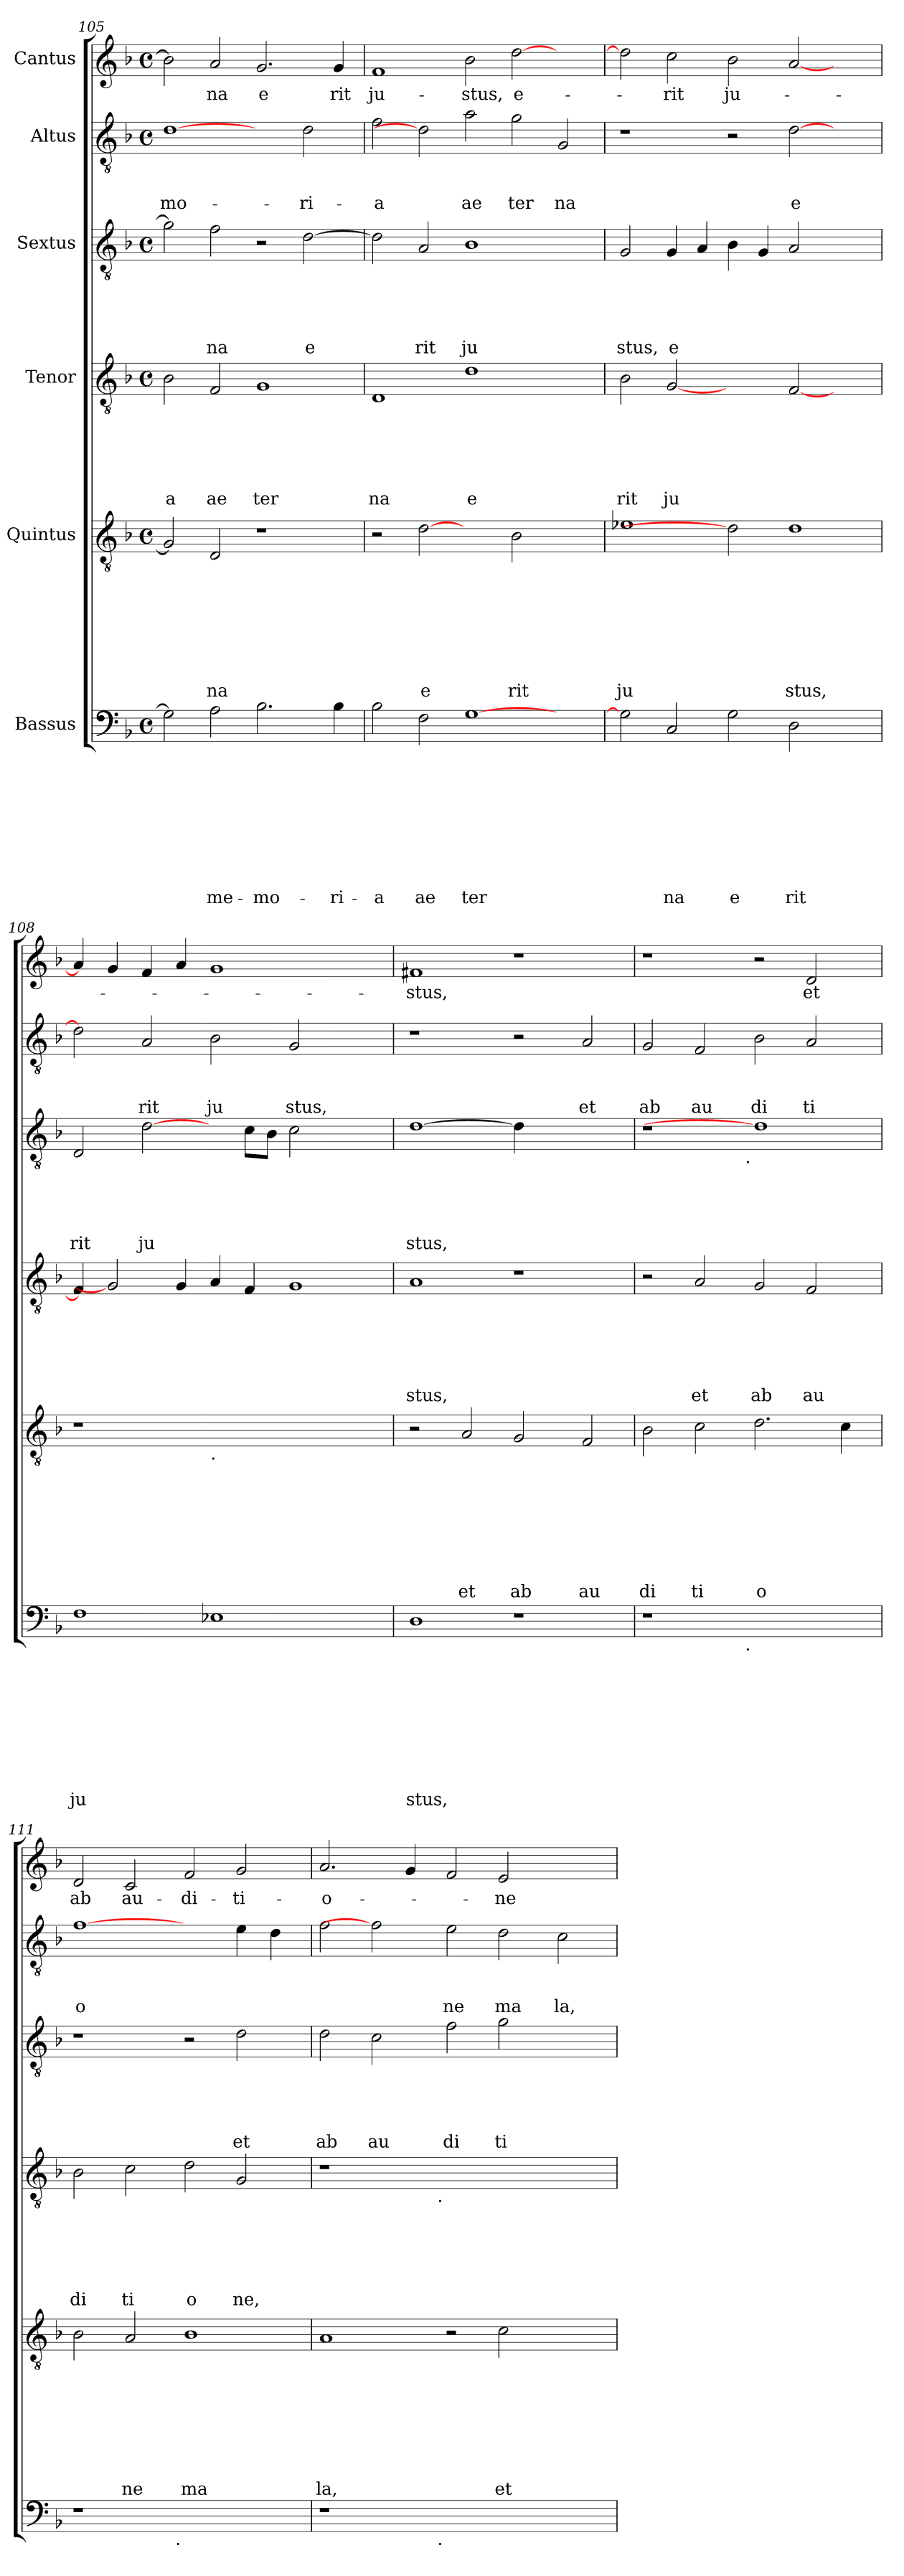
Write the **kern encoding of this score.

**kern	**text	**text	**text	**text	**text	**text	**text	**text	**text	**kern	**text	**text	**text	**text	**text	**text	**text	**text	**kern	**text	**text	**text	**text	**text	**text	**kern	**text	**text	**text	**text	**text	**kern	**text	**text	**text	**kern	**text
*part6	*part6	*part6	*part6	*part6	*part6	*part6	*part6	*part6	*part6	*part5	*part5	*part5	*part5	*part5	*part5	*part5	*part5	*part5	*part4	*part4	*part4	*part4	*part4	*part4	*part4	*part3	*part3	*part3	*part3	*part3	*part3	*part2	*part2	*part2	*part2	*part1	*part1
*staff6	*staff6	*staff6	*staff6	*staff6	*staff6	*staff6	*staff6	*staff6	*staff6	*staff5	*staff5	*staff5	*staff5	*staff5	*staff5	*staff5	*staff5	*staff5	*staff4	*staff4	*staff4	*staff4	*staff4	*staff4	*staff4	*staff3	*staff3	*staff3	*staff3	*staff3	*staff3	*staff2	*staff2	*staff2	*staff2	*staff1	*staff1
*I"Bassus	*	*	*	*	*	*	*	*	*	*I"Quintus	*	*	*	*	*	*	*	*	*I"Tenor	*	*	*	*	*	*	*I"Sextus	*	*	*	*	*	*I"Altus	*	*	*	*I"Cantus	*
*clefF4	*	*	*	*	*	*	*	*	*	*clefGv2	*	*	*	*	*	*	*	*	*clefGv2	*	*	*	*	*	*	*clefGv2	*	*	*	*	*	*clefGv2	*	*	*	*clefG2	*
*k[b-]	*	*	*	*	*	*	*	*	*	*k[b-]	*	*	*	*	*	*	*	*	*k[b-]	*	*	*	*	*	*	*k[b-]	*	*	*	*	*	*k[b-]	*	*	*	*k[b-]	*
*F:	*	*	*	*	*	*	*	*	*	*F:	*	*	*	*	*	*	*	*	*F:	*	*	*	*	*	*	*F:	*	*	*	*	*	*F:	*	*	*	*F:	*
*M4/4	*	*	*	*	*	*	*	*	*	*M4/4	*	*	*	*	*	*	*	*	*M4/4	*	*	*	*	*	*	*M4/4	*	*	*	*	*	*M4/4	*	*	*	*M4/4	*
*met(c)	*	*	*	*	*	*	*	*	*	*met(c)	*	*	*	*	*	*	*	*	*met(c)	*	*	*	*	*	*	*met(c)	*	*	*	*	*	*met(c)	*	*	*	*met(c)	*
=105	=105	=105	=105	=105	=105	=105	=105	=105	=105	=105	=105	=105	=105	=105	=105	=105	=105	=105	=105	=105	=105	=105	=105	=105	=105	=105	=105	=105	=105	=105	=105	=105	=105	=105	=105	=105	=105
!	!	!	!	!	!	!	!	!	!	!	!	!	!	!	!	!	!	!	!	!	!	!	!	!	!LO:LY:b	!	!	!	!	!	!	!	!	!	!LO:LY:b	!	!
2G\]	.	.	.	.	.	.	.	.	.	2G/]	.	.	.	.	.	.	.	.	2B-\	.	.	.	.	.	a	2g\]	.	.	.	.	.	[1d	.	.	-mo-	2b-\]	.
!	!	!	!	!	!	!	!	!	!LO:LY:b	!	!	!	!	!	!	!	!	!LO:LY:b	!	!	!	!	!	!	!LO:LY:b	!	!	!	!	!	!LO:LY:b	!	!	!	!	!	!LO:LY:b
2A\	.	.	.	.	.	.	.	.	me-	2D/	.	.	.	.	.	.	.	na	2F/	.	.	.	.	.	ae	2f\	.	.	.	.	na	.	.	.	.	2a/	na
!	!	!	!	!	!	!	!	!	!LO:LY:b	!	!	!	!	!	!	!	!	!	!	!	!	!	!	!	!LO:LY:b	!	!	!	!	!	!	!	!	!	!	!	!LO:LY:b
2.B-\	.	.	.	.	.	.	.	.	-mo-	1r	.	.	.	.	.	.	.	.	1G	.	.	.	.	.	ter	2r	.	.	.	.	.	2ryy	.	.	.	2.g/	e
!	!	!	!	!	!	!	!	!	!	!	!	!	!	!	!	!	!	!	!	!	!	!	!	!	!	!	!	!	!	!	!LO:LY:b	!	!	!	!LO:LY:b	!	!
.	.	.	.	.	.	.	.	.	.	.	.	.	.	.	.	.	.	.	.	.	.	.	.	.	.	[<2d\	.	.	.	.	e	2d\	.	.	-ri-	.	.
!	!	!	!	!	!	!	!	!	!LO:LY:b	!	!	!	!	!	!	!	!	!	!	!	!	!	!	!	!	!	!	!	!	!	!	!	!	!	!	!	!LO:LY:b
4B-\	.	.	.	.	.	.	.	.	-ri-	.	.	.	.	.	.	.	.	.	.	.	.	.	.	.	.	.	.	.	.	.	.	.	.	.	.	4g/	rit
!!LO:LB:g=z
=106	=106	=106	=106	=106	=106	=106	=106	=106	=106	=106	=106	=106	=106	=106	=106	=106	=106	=106	=106	=106	=106	=106	=106	=106	=106	=106	=106	=106	=106	=106	=106	=106	=106	=106	=106	=106	=106
!	!	!	!	!	!	!	!	!	!LO:LY:b	!	!	!	!	!	!	!	!	!	!	!	!	!	!	!	!LO:LY:b	!	!	!	!	!	!	!	!	!	!LO:LY:b	!	!LO:LY:b
2B-\	.	.	.	.	.	.	.	.	-a	2r	.	.	.	.	.	.	.	.	1D	.	.	.	.	.	na	2d\]	.	.	.	.	.	2f\	.	.	-a	1f	ju-
!	!	!	!	!	!	!	!	!	!LO:LY:b	!	!	!	!	!	!	!	!	!LO:LY:b	!	!	!	!	!	!	!	!	!	!	!	!	!LO:LY:b	!	!	!	!	!	!
2F\	.	.	.	.	.	.	.	.	ae	[2d	.	.	.	.	.	.	.	e	.	.	.	.	.	.	.	2A/	.	.	.	.	rit	2d]	.	.	.	.	.
!	!	!	!	!	!	!	!	!	!LO:LY:b	!	!	!	!	!	!	!	!	!	!	!	!	!	!	!	!LO:LY:b	!	!	!	!	!	!LO:LY:b	!	!	!	!LO:LY:b	!	!LO:LY:b
[>1G	.	.	.	.	.	.	.	.	ter	2ryy	.	.	.	.	.	.	.	.	1d	.	.	.	.	.	e	1B-	.	.	.	.	ju	2a\	.	.	ae	2b-\	-stus,
!	!	!	!	!	!	!	!	!	!	!	!	!	!	!	!	!	!	!LO:LY:b	!	!	!	!	!	!	!	!	!	!	!	!	!	!	!	!	!LO:LY:b	!	!LO:LY:b
.	.	.	.	.	.	.	.	.	.	2B-\	.	.	.	.	.	.	.	rit	.	.	.	.	.	.	.	.	.	.	.	.	.	2g\	.	.	ter	[>2dd\	e-
!	!	!	!	!	!	!	!	!	!	!	!	!	!	!	!	!	!	!	!	!	!	!	!	!	!	!	!	!	!	!	!	!	!	!	!LO:LY:b	!	!
2ryy	.	.	.	.	.	.	.	.	.	2ryy	.	.	.	.	.	.	.	.	2ryy	.	.	.	.	.	.	2ryy	.	.	.	.	.	2G/	.	.	na	2ryy	.
=107	=107	=107	=107	=107	=107	=107	=107	=107	=107	=107	=107	=107	=107	=107	=107	=107	=107	=107	=107	=107	=107	=107	=107	=107	=107	=107	=107	=107	=107	=107	=107	=107	=107	=107	=107	=107	=107
!	!	!	!	!	!	!	!	!	!	!	!	!	!	!	!	!	!	!LO:LY:b	!	!	!	!	!	!	!LO:LY:b	!	!	!	!	!	!LO:LY:b	!	!	!	!	!	!
2G\]	.	.	.	.	.	.	.	.	.	1e-X	.	.	.	.	.	.	.	ju	2B-\	.	.	.	.	.	rit	2G/	.	.	.	.	stus,	1r	.	.	.	2dd\]	.
!	!	!	!	!	!	!	!	!	!LO:LY:b	!	!	!	!	!	!	!	!	!	!	!	!	!	!	!	!LO:LY:b	!	!	!	!	!	!LO:LY:b	!	!	!	!	!	!LO:LY:b
2C/	.	.	.	.	.	.	.	.	na	.	.	.	.	.	.	.	.	.	[2G	.	.	.	.	.	ju	4G/	.	.	.	.	e	.	.	.	.	2cc\	-rit
.	.	.	.	.	.	.	.	.	.	.	.	.	.	.	.	.	.	.	.	.	.	.	.	.	.	4A/	.	.	.	.	.	.	.	.	.	.	.
!	!	!	!	!	!	!	!	!	!LO:LY:b	!	!	!	!	!	!	!	!	!	!	!	!	!	!	!	!	!	!	!	!	!	!	!	!	!	!	!	!LO:LY:b
2G\	.	.	.	.	.	.	.	.	e	2d]	.	.	.	.	.	.	.	.	2ryy	.	.	.	.	.	.	4B-\	.	.	.	.	.	2r	.	.	.	2b-\	ju-
.	.	.	.	.	.	.	.	.	.	.	.	.	.	.	.	.	.	.	.	.	.	.	.	.	.	4G/	.	.	.	.	.	.	.	.	.	.	.
!	!	!	!	!	!	!	!	!	!LO:LY:b	!	!	!	!	!	!	!	!	!LO:LY:b	!	!	!	!	!	!	!	!	!	!	!	!	!	!	!	!	!LO:LY:b	!	!
2D\	.	.	.	.	.	.	.	.	rit	1d	.	.	.	.	.	.	.	stus,	[<2F/	.	.	.	.	.	.	2A/	.	.	.	.	.	[>2d\	.	.	e	[<2a/	.
2ryy	.	.	.	.	.	.	.	.	.	.	.	.	.	.	.	.	.	.	2ryy	.	.	.	.	.	.	2ryy	.	.	.	.	.	2ryy	.	.	.	2ryy	.
=108	=108	=108	=108	=108	=108	=108	=108	=108	=108	=108	=108	=108	=108	=108	=108	=108	=108	=108	=108	=108	=108	=108	=108	=108	=108	=108	=108	=108	=108	=108	=108	=108	=108	=108	=108	=108	=108
!	!	!	!	!	!	!	!	!	!LO:LY:b	!	!	!	!	!	!	!	!	!	!	!	!	!	!	!	!	!	!	!	!	!	!LO:LY:b	!	!	!	!	!	!
1F	.	.	.	.	.	.	.	.	ju	1r	.	.	.	.	.	.	.	.	4F/]	.	.	.	.	.	.	2D/	.	.	.	.	rit	2d\]	.	.	.	4a/]	.
.	.	.	.	.	.	.	.	.	.	.	.	.	.	.	.	.	.	.	2G]	.	.	.	.	.	.	.	.	.	.	.	.	.	.	.	.	4g/	.
!	!	!	!	!	!	!	!	!	!	!	!	!	!	!	!	!	!	!	!	!	!	!	!	!	!	!	!	!	!	!	!LO:LY:b	!	!	!	!LO:LY:b	!	!
.	.	.	.	.	.	.	.	.	.	.	.	.	.	.	.	.	.	.	.	.	.	.	.	.	.	[2d\	.	.	.	.	ju	2A/	.	.	rit	4f/	.
.	.	.	.	.	.	.	.	.	.	.	.	.	.	.	.	.	.	.	4G/	.	.	.	.	.	.	.	.	.	.	.	.	.	.	.	.	4a/	.
!	!	!	!	!	!	!	!	!	!	!LO:TX:b:t=.	!	!	!	!	!	!	!	!	!	!	!	!	!	!	!	!	!	!	!	!	!	!	!	!	!	!	!
!	!	!	!	!	!	!	!	!	!	!	!	!	!	!	!	!	!	!	!	!	!	!	!	!	!	!	!	!	!	!	!	!	!	!	!LO:LY:b	!	!
1E-X	.	.	.	.	.	.	.	.	.	1.ryy	.	.	.	.	.	.	.	.	4A/	.	.	.	.	.	.	4ryy	.	.	.	.	.	2B-\	.	.	ju	1g	.
.	.	.	.	.	.	.	.	.	.	.	.	.	.	.	.	.	.	.	4F/	.	.	.	.	.	.	8c\L	.	.	.	.	.	.	.	.	.	.	.
.	.	.	.	.	.	.	.	.	.	.	.	.	.	.	.	.	.	.	.	.	.	.	.	.	.	8B-\J	.	.	.	.	.	.	.	.	.	.	.
!	!	!	!	!	!	!	!	!	!	!	!	!	!	!	!	!	!	!	!	!	!	!	!	!	!	!	!	!	!	!	!	!	!	!	!LO:LY:b	!	!
.	.	.	.	.	.	.	.	.	.	.	.	.	.	.	.	.	.	.	1G	.	.	.	.	.	.	2c\	.	.	.	.	.	2G/	.	.	stus,	.	.
2ryy	.	.	.	.	.	.	.	.	.	.	.	.	.	.	.	.	.	.	.	.	.	.	.	.	.	2ryy	.	.	.	.	.	2ryy	.	.	.	2ryy	.
=109	=109	=109	=109	=109	=109	=109	=109	=109	=109	=109	=109	=109	=109	=109	=109	=109	=109	=109	=109	=109	=109	=109	=109	=109	=109	=109	=109	=109	=109	=109	=109	=109	=109	=109	=109	=109	=109
!	!	!	!	!	!	!	!	!	!LO:LY:b	!	!	!	!	!	!	!	!	!	!	!	!	!	!	!	!LO:LY:b	!	!	!	!	!	!LO:LY:b	!	!	!	!	!	!LO:LY:b
1D	.	.	.	.	.	.	.	.	stus,	2r	.	.	.	.	.	.	.	.	1A	.	.	.	.	.	stus,	[1d	.	.	.	.	stus,	1r	.	.	.	1f#X	-stus,
!	!	!	!	!	!	!	!	!	!	!	!	!	!	!	!	!	!	!LO:LY:b	!	!	!	!	!	!	!	!	!	!	!	!	!	!	!	!	!	!	!
.	.	.	.	.	.	.	.	.	.	2A/	.	.	.	.	.	.	.	et	.	.	.	.	.	.	.	.	.	.	.	.	.	.	.	.	.	.	.
!	!	!	!	!	!	!	!	!	!	!	!	!	!	!	!	!	!	!LO:LY:b	!	!	!	!	!	!	!	!	!	!	!	!	!	!	!	!	!	!	!
1r	.	.	.	.	.	.	.	.	.	2G/	.	.	.	.	.	.	.	ab	1r	.	.	.	.	.	.	4d\]	.	.	.	.	.	2r	.	.	.	1r	.
.	.	.	.	.	.	.	.	.	.	.	.	.	.	.	.	.	.	.	.	.	.	.	.	.	.	2.ryy	.	.	.	.	.	.	.	.	.	.	.
!	!	!	!	!	!	!	!	!	!	!	!	!	!	!	!	!	!	!LO:LY:b	!	!	!	!	!	!	!	!	!	!	!	!	!	!	!	!	!LO:LY:b	!	!
.	.	.	.	.	.	.	.	.	.	2F/	.	.	.	.	.	.	.	au	.	.	.	.	.	.	.	.	.	.	.	.	.	2A/	.	.	et	.	.
=110	=110	=110	=110	=110	=110	=110	=110	=110	=110	=110	=110	=110	=110	=110	=110	=110	=110	=110	=110	=110	=110	=110	=110	=110	=110	=110	=110	=110	=110	=110	=110	=110	=110	=110	=110	=110	=110
!	!	!	!	!	!	!	!	!	!	!	!	!	!	!	!	!	!	!LO:LY:b	!	!	!	!	!	!	!	!	!	!	!	!	!	!	!	!	!LO:LY:b	!	!
*^	*	*	*	*	*	*	*	*	*	*	*	*	*	*	*	*	*	*	*	*	*	*	*	*	*	*^	*	*	*	*	*	*	*	*	*	*	*
1r	2ryy	.	.	.	.	.	.	.	.	.	2B-\	.	.	.	.	.	.	.	di	2r	.	.	.	.	.	.	1r	2ryy	.	.	.	.	.	2G/	.	.	ab	1r	.
!	!	!	!	!	!	!	!	!	!	!	!	!	!	!	!	!	!	!	!LO:LY:b	!	!	!	!	!	!	!LO:LY:b	!	!	!	!	!	!	!	!	!	!	!LO:LY:b	!	!
.	4...ryy	.	.	.	.	.	.	.	.	.	2c\	.	.	.	.	.	.	.	ti	2A/	.	.	.	.	.	et	.	4...ryy	.	.	.	.	.	2F/	.	.	au	.	.
!	!	!	!	!	!	!	!	!	!	!	!	!	!	!	!	!	!	!	!	!	!	!	!	!	!	!	!	!LO:TX:b:t=.	!	!	!	!	!	!	!	!	!	!	!
!	!LO:TX:b:t=.	!	!	!	!	!	!	!	!	!	!	!	!	!	!	!	!	!	!	!	!	!	!	!	!	!	!	!	!	!	!	!	!	!	!	!	!	!	!
.	1ryy	.	.	.	.	.	.	.	.	.	.	.	.	.	.	.	.	.	.	.	.	.	.	.	.	.	.	1ryy	.	.	.	.	.	.	.	.	.	.	.
!	!	!	!	!	!	!	!	!	!	!	!	!	!	!	!	!	!	!	!LO:LY:b	!	!	!	!	!	!	!LO:LY:b	!	!	!	!	!	!	!	!	!	!	!LO:LY:b	!	!
1ryy	.	.	.	.	.	.	.	.	.	.	2.d\	.	.	.	.	.	.	.	o	2G/	.	.	.	.	.	ab	1d]	.	.	.	.	.	.	2B-\	.	.	di	2r	.
!	!	!	!	!	!	!	!	!	!	!	!	!	!	!	!	!	!	!	!	!	!	!	!	!	!	!LO:LY:b	!	!	!	!	!	!	!	!	!	!	!LO:LY:b	!	!LO:LY:b
.	.	.	.	.	.	.	.	.	.	.	.	.	.	.	.	.	.	.	.	2F/	.	.	.	.	.	au	.	.	.	.	.	.	.	2A/	.	.	ti	2d/	et
.	.	.	.	.	.	.	.	.	.	.	4c\	.	.	.	.	.	.	.	.	.	.	.	.	.	.	.	.	.	.	.	.	.	.	.	.	.	.	.	.
.	32ryy	.	.	.	.	.	.	.	.	.	.	.	.	.	.	.	.	.	.	.	.	.	.	.	.	.	.	32ryy	.	.	.	.	.	.	.	.	.	.	.
=111	=111	=111	=111	=111	=111	=111	=111	=111	=111	=111	=111	=111	=111	=111	=111	=111	=111	=111	=111	=111	=111	=111	=111	=111	=111	=111	=111	=111	=111	=111	=111	=111	=111	=111	=111	=111	=111	=111	=111
!	!	!	!	!	!	!	!	!	!	!	!	!	!	!	!	!	!	!	!	!	!	!	!	!	!	!LO:LY:b	!	!	!	!	!	!	!	!	!	!	!LO:LY:b:rj	!	!LO:LY:b
*	*	*	*	*	*	*	*	*	*	*	*	*	*	*	*	*	*	*	*	*	*	*	*	*	*	*	*v	*v	*	*	*	*	*	*	*	*	*	*	*
1r	2ryy	.	.	.	.	.	.	.	.	.	2B-\	.	.	.	.	.	.	.	.	2B-\	.	.	.	.	.	di	1r	.	.	.	.	.	[1f	.	.	o	2d/	ab
!	!	!	!	!	!	!	!	!	!	!	!	!	!	!	!	!	!	!	!LO:LY:b	!	!	!	!	!	!	!LO:LY:b	!	!	!	!	!	!	!	!	!	!	!	!LO:LY:b
.	4...ryy	.	.	.	.	.	.	.	.	.	2A/	.	.	.	.	.	.	.	ne	2c\	.	.	.	.	.	ti	.	.	.	.	.	.	.	.	.	.	2c/	au-
!	!LO:TX:b:t=.	!	!	!	!	!	!	!	!	!	!	!	!	!	!	!	!	!	!	!	!	!	!	!	!	!	!	!	!	!	!	!	!	!	!	!	!	!
.	1ryy	.	.	.	.	.	.	.	.	.	.	.	.	.	.	.	.	.	.	.	.	.	.	.	.	.	.	.	.	.	.	.	.	.	.	.	.	.
!	!	!	!	!	!	!	!	!	!	!	!	!	!	!	!	!	!	!	!LO:LY:b	!	!	!	!	!	!	!LO:LY:b	!	!	!	!	!	!	!	!	!	!	!	!LO:LY:b
1ryy	.	.	.	.	.	.	.	.	.	.	1B-	.	.	.	.	.	.	.	ma	2d\	.	.	.	.	.	o	2r	.	.	.	.	.	2ryy	.	.	.	2f/	-di-
!	!	!	!	!	!	!	!	!	!	!	!	!	!	!	!	!	!	!	!	!	!	!	!	!	!	!LO:LY:b	!	!	!	!	!	!LO:LY:b	!	!	!	!	!	!LO:LY:b
.	.	.	.	.	.	.	.	.	.	.	.	.	.	.	.	.	.	.	.	2G/	.	.	.	.	.	ne,	2d\	.	.	.	.	et	4e\	.	.	.	2g/	-ti-
.	.	.	.	.	.	.	.	.	.	.	.	.	.	.	.	.	.	.	.	.	.	.	.	.	.	.	.	.	.	.	.	.	4d\	.	.	.	.	.
.	32ryy	.	.	.	.	.	.	.	.	.	.	.	.	.	.	.	.	.	.	.	.	.	.	.	.	.	.	.	.	.	.	.	.	.	.	.	.	.
!!LO:LB:g=z
=112	=112	=112	=112	=112	=112	=112	=112	=112	=112	=112	=112	=112	=112	=112	=112	=112	=112	=112	=112	=112	=112	=112	=112	=112	=112	=112	=112	=112	=112	=112	=112	=112	=112	=112	=112	=112	=112	=112
!	!	!	!	!	!	!	!	!	!	!	!	!	!	!	!	!	!	!	!LO:LY:b	!	!	!	!	!	!	!	!	!	!	!	!	!LO:LY:b	!	!	!	!	!	!LO:LY:b
*	*	*	*	*	*	*	*	*	*	*	*	*	*	*	*	*	*	*	*	*^	*	*	*	*	*	*	*	*	*	*	*	*	*	*	*	*	*	*
1r	2ryy	.	.	.	.	.	.	.	.	.	1A	.	.	.	.	.	.	.	la,	1r	2ryy	.	.	.	.	.	.	2d\	.	.	.	.	ab	2f\	.	.	.	2.a/	-o-
!	!	!	!	!	!	!	!	!	!	!	!	!	!	!	!	!	!	!	!	!	!	!	!	!	!	!	!	!	!	!	!	!	!LO:LY:b	!	!	!	!	!	!
.	4...ryy	.	.	.	.	.	.	.	.	.	.	.	.	.	.	.	.	.	.	.	4...ryy	.	.	.	.	.	.	2c\	.	.	.	.	au	2f]	.	.	.	.	.
.	.	.	.	.	.	.	.	.	.	.	.	.	.	.	.	.	.	.	.	.	.	.	.	.	.	.	.	.	.	.	.	.	.	.	.	.	.	4g/	.
!	!	!	!	!	!	!	!	!	!	!	!	!	!	!	!	!	!	!	!	!	!LO:TX:b:t=.	!	!	!	!	!	!	!	!	!	!	!	!	!	!	!	!	!	!
!	!LO:TX:b:t=.	!	!	!	!	!	!	!	!	!	!	!	!	!	!	!	!	!	!	!	!	!	!	!	!	!	!	!	!	!	!	!	!	!	!	!	!	!	!
.	1ryy	.	.	.	.	.	.	.	.	.	.	.	.	.	.	.	.	.	.	.	1ryy	.	.	.	.	.	.	.	.	.	.	.	.	.	.	.	.	.	.
!	!	!	!	!	!	!	!	!	!	!	!	!	!	!	!	!	!	!	!	!	!	!	!	!	!	!	!	!	!	!	!	!	!LO:LY:b	!	!	!	!LO:LY:b	!	!
1.ryy	.	.	.	.	.	.	.	.	.	.	2r	.	.	.	.	.	.	.	.	1.ryy	.	.	.	.	.	.	.	2f\	.	.	.	.	di	2e\	.	.	ne	2f/	.
!	!	!	!	!	!	!	!	!	!	!	!	!	!	!	!	!	!	!	!LO:LY:b	!	!	!	!	!	!	!	!	!	!	!	!	!	!LO:LY:b	!	!	!	!LO:LY:b	!	!LO:LY:b
.	.	.	.	.	.	.	.	.	.	.	2c\	.	.	.	.	.	.	.	et	.	.	.	.	.	.	.	.	2g\	.	.	.	.	ti	2d\	.	.	ma	2e/	-ne
.	2ryy	.	.	.	.	.	.	.	.	.	.	.	.	.	.	.	.	.	.	.	2ryy	.	.	.	.	.	.	.	.	.	.	.	.	.	.	.	.	.	.
!	!	!	!	!	!	!	!	!	!	!	!	!	!	!	!	!	!	!	!	!	!	!	!	!	!	!	!	!	!	!	!	!	!	!	!	!	!LO:LY:b	!	!
.	.	.	.	.	.	.	.	.	.	.	2ryy	.	.	.	.	.	.	.	.	.	.	.	.	.	.	.	.	2ryy	.	.	.	.	.	2c\	.	.	la,	2ryy	.
.	32ryy	.	.	.	.	.	.	.	.	.	.	.	.	.	.	.	.	.	.	.	32ryy	.	.	.	.	.	.	.	.	.	.	.	.	.	.	.	.	.	.
*v	*v	*	*	*	*	*	*	*	*	*	*	*	*	*	*	*	*	*	*	*v	*v	*	*	*	*	*	*	*	*	*	*	*	*	*	*	*	*	*	*
=	=	=	=	=	=	=	=	=	=	=	=	=	=	=	=	=	=	=	=	=	=	=	=	=	=	=	=	=	=	=	=	=	=	=	=	=	=
*-	*-	*-	*-	*-	*-	*-	*-	*-	*-	*-	*-	*-	*-	*-	*-	*-	*-	*-	*-	*-	*-	*-	*-	*-	*-	*-	*-	*-	*-	*-	*-	*-	*-	*-	*-	*-	*-
